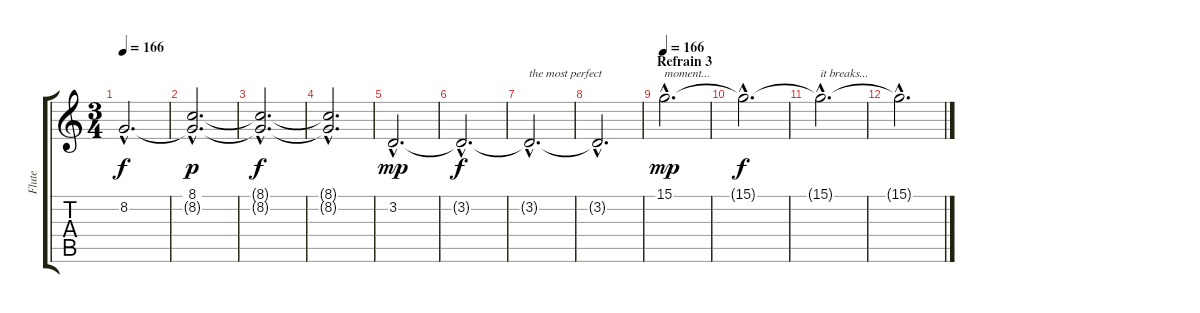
\track ("Flute" "Flute") {instrument flute}
\staff {score tabs}
\tuning (E4 B3 G3 D3 A2 E2) {hide}
\ts (3 4)
\tempo 166
\clef g2
\ks c
8.2{hac}.2{d dy f} |
(8.1{hac} 8.2{hac t}).2{d dy p} |
(8.1{hac t} 8.2{hac t}).2{d dy f} |
(8.1{hac t} 8.2{hac t}).2{d} |
3.2{hac}.2{d dy mp} |
3.2{hac t}.2{d dy f} |
3.2{hac t}.2{d txt "the most perfect"} |
3.2{hac t}.2{d} |
\section ("" "Refrain 3")
\tempo 166
15.1{hac}.2{d txt "moment..." dy mp volume 13} |
15.1{hac t}.2{d dy f} |
15.1{hac t}.2{d txt "it breaks..."} |
15.1{hac t}.2{d}
